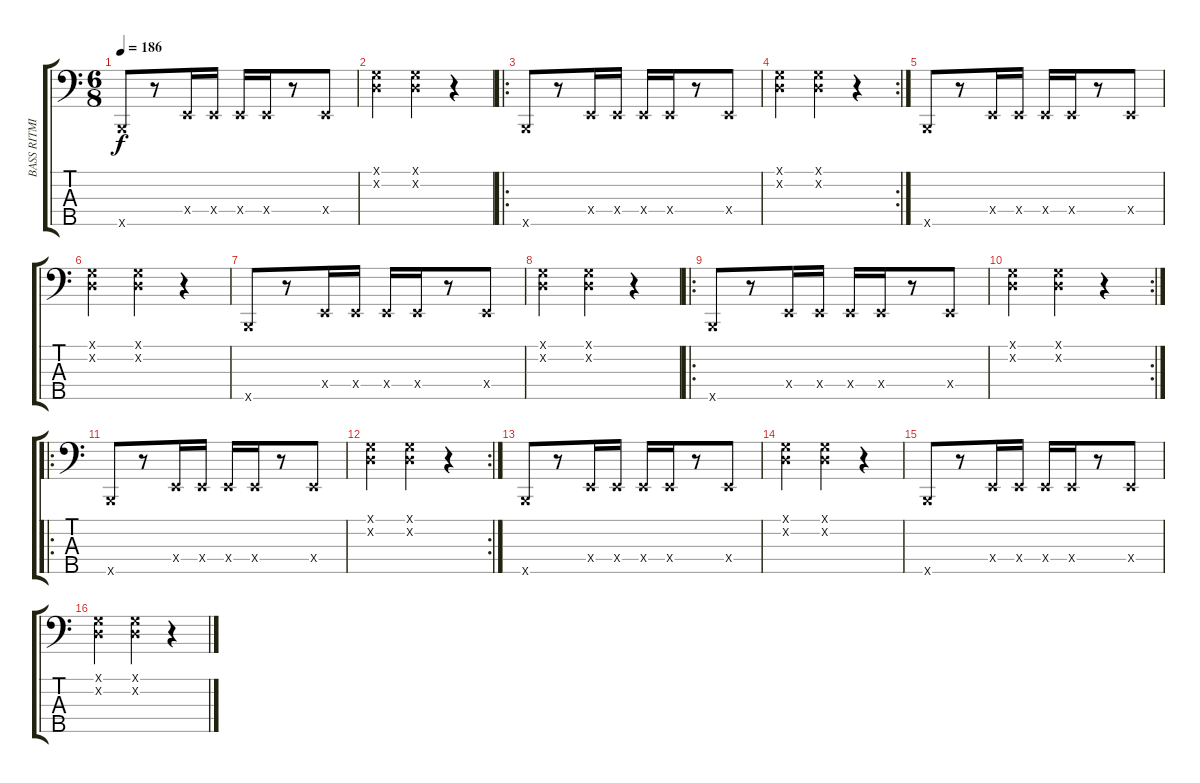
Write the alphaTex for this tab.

\track ("BASS RITMIC" "BASS RITMI") {instrument slapbass1}
\staff {score tabs}
\tuning (G2 D2 A1 E1 B0) {hide}
\ts (6 8)
\tempo 186
\clef f4
\ks c
0.5{x}.8{dy f instrument slapbass1} r.8 0.4{x}.16 0.4{x}.16 0.4{x}.16 0.4{x}.16 r.8 0.4{x}.8 |
(0.1{x} 0.2{x}).4 (0.1{x} 0.2{x}).4 r.4 |
\ro
0.5{x}.8 r.8 0.4{x}.16 0.4{x}.16 0.4{x}.16 0.4{x}.16 r.8 0.4{x}.8 |
\rc 2
(0.1{x} 0.2{x}).4 (0.1{x} 0.2{x}).4 r.4 |
0.5{x}.8 r.8 0.4{x}.16 0.4{x}.16 0.4{x}.16 0.4{x}.16 r.8 0.4{x}.8 |
(0.1{x} 0.2{x}).4 (0.1{x} 0.2{x}).4 r.4 |
0.5{x}.8 r.8 0.4{x}.16 0.4{x}.16 0.4{x}.16 0.4{x}.16 r.8 0.4{x}.8 |
(0.1{x} 0.2{x}).4 (0.1{x} 0.2{x}).4 r.4 |
\ro
0.5{x}.8 r.8 0.4{x}.16 0.4{x}.16 0.4{x}.16 0.4{x}.16 r.8 0.4{x}.8 |
\rc 2
(0.1{x} 0.2{x}).4 (0.1{x} 0.2{x}).4 r.4 |
\ro
0.5{x}.8 r.8 0.4{x}.16 0.4{x}.16 0.4{x}.16 0.4{x}.16 r.8 0.4{x}.8 |
\rc 2
(0.1{x} 0.2{x}).4 (0.1{x} 0.2{x}).4 r.4 |
0.5{x}.8 r.8 0.4{x}.16 0.4{x}.16 0.4{x}.16 0.4{x}.16 r.8 0.4{x}.8 |
(0.1{x} 0.2{x}).4 (0.1{x} 0.2{x}).4 r.4 |
0.5{x}.8 r.8 0.4{x}.16 0.4{x}.16 0.4{x}.16 0.4{x}.16 r.8 0.4{x}.8 |
(0.1{x} 0.2{x}).4 (0.1{x} 0.2{x}).4 r.4
